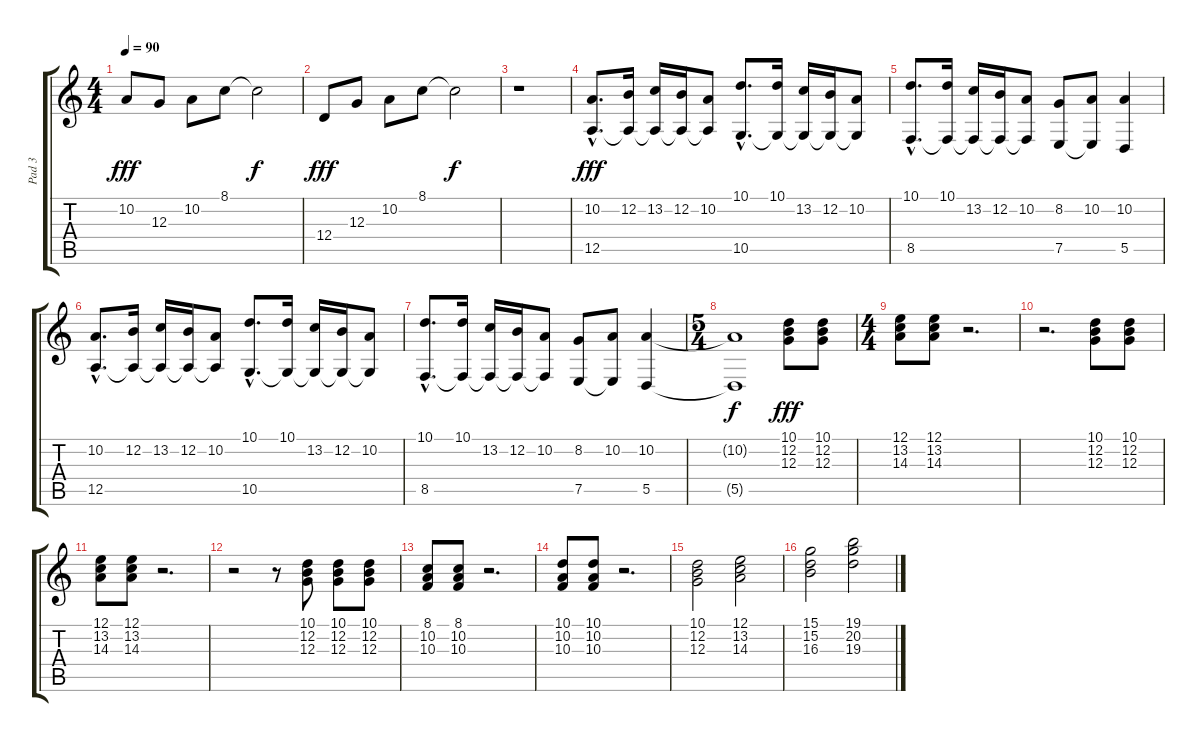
\track ("Pad 3" "Pad 3") {instrument pad1newage}
\staff {score tabs}
\tuning (E4 B3 G3 D3 A2 E2) {hide}
\ts (4 4)
\tempo 90
\clef g2
\ks c
10.2.8{dy fff} 12.3.8 10.2.8 8.1.8 8.1{t}.2{dy f} |
12.4.8{dy fff} 12.3.8 10.2.8 8.1.8 8.1{t}.2{dy f} |
r.1 |
(10.2{hac} 12.5{hac}).8{d dy fff} (12.2 12.5{t}).16 (13.2 12.5{t}).16 (12.2 12.5{t}).16 (10.2 12.5{t}).8 (10.1{hac} 10.5{hac}).8{d} (10.1 10.5{t}).16 (13.2 10.5{t}).16 (12.2 10.5{t}).16 (10.2 10.5{t}).8 |
(10.1{hac} 8.5{hac}).8{d} (10.1 8.5{t}).16 (13.2 8.5{t}).16 (12.2 8.5{t}).16 (10.2 8.5{t}).8 (8.2 7.5).8 (10.2 7.5{t}).8 (10.2 5.5).4 |
(10.2{hac} 12.5{hac}).8{d} (12.2 12.5{t}).16 (13.2 12.5{t}).16 (12.2 12.5{t}).16 (10.2 12.5{t}).8 (10.1{hac} 10.5{hac}).8{d} (10.1 10.5{t}).16 (13.2 10.5{t}).16 (12.2 10.5{t}).16 (10.2 10.5{t}).8 |
(10.1{hac} 8.5{hac}).8{d} (10.1 8.5{t}).16 (13.2 8.5{t}).16 (12.2 8.5{t}).16 (10.2 8.5{t}).8 (8.2 7.5).8 (10.2 7.5{t}).8 (10.2 5.5).4 |
\ts (5 4)
(10.2{t} 5.5{t}).1{dy f} (10.1 12.2 12.3).8{dy fff} (10.1 12.2 12.3).8 |
\ts (4 4)
(12.1 13.2 14.3).8 (12.1 13.2 14.3).8 r.2{d} |
r.2{d} (10.1 12.2 12.3).8 (10.1 12.2 12.3).8 |
(12.1 13.2 14.3).8 (12.1 13.2 14.3).8 r.2{d} |
r.2 r.8 (10.1 12.2 12.3).8 (10.1 12.2 12.3).8 (10.1 12.2 12.3).8 |
(8.1 10.2 10.3).8 (8.1 10.2 10.3).8 r.2{d} |
(10.1 10.2 10.3).8 (10.1 10.2 10.3).8 r.2{d} |
(10.1 12.2 12.3).2 (12.1 13.2 14.3).2 |
(15.1 15.2 16.3).2 (19.1 20.2 19.3).2
